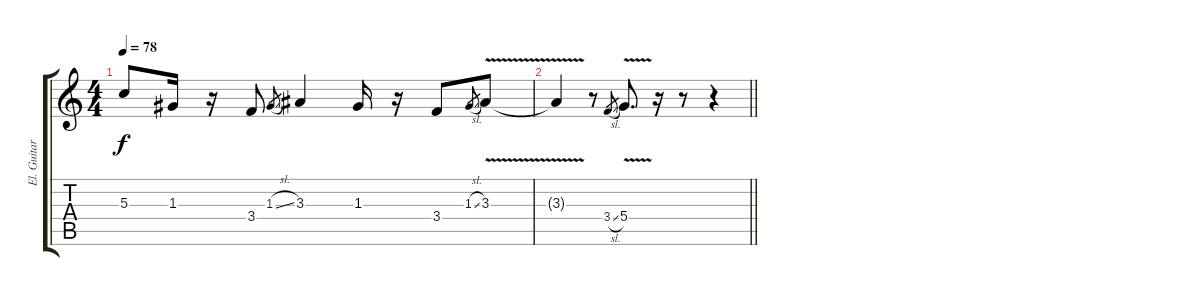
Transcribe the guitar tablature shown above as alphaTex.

\track ("El. Guitar" "El. Guitar") {instrument overdrivenguitar}
\staff {score tabs}
\tuning (E4 B3 G3 D3 A2 E2) {hide}
\ts (4 4)
\tempo 78
\clef g2
\ks c
5.3{t}.8{dy f} 1.3.16 r.16 3.4.8 1.3{sl}.8{gr} 3.3.4 1.3.16 r.16 3.4.8 1.3{sl}.8{gr} 3.3{v}.8 |
\barLineRight lightlight
3.3{t}.4 r.8 3.4{sl}.8{gr} 5.4{v}.8{d} r.16 r.8 r.4
